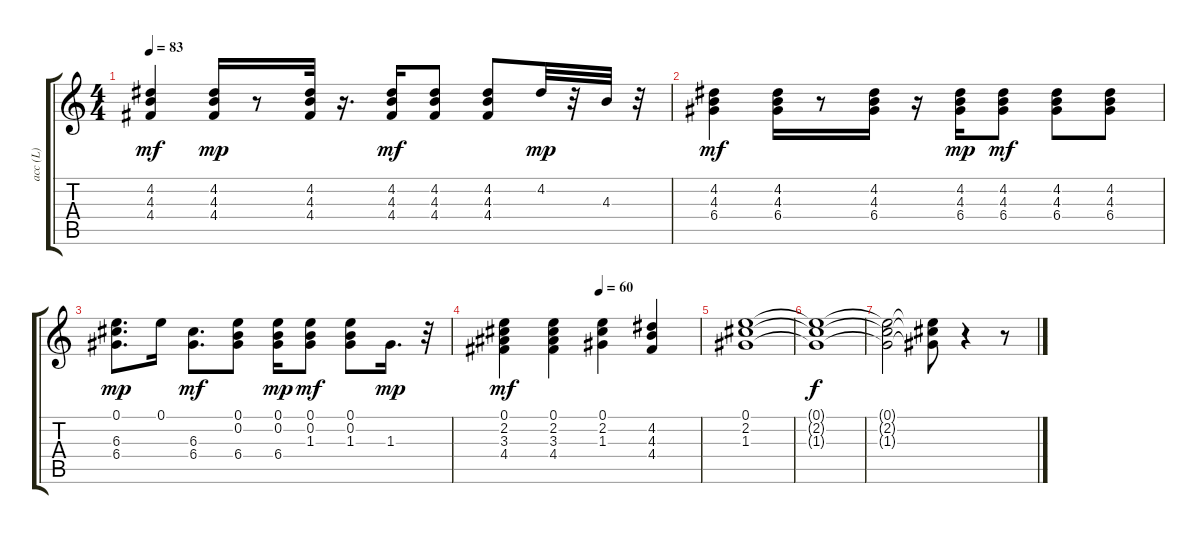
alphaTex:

\track ("acc (L)" "acc (L)") {instrument acousticguitarsteel}
\staff {score tabs}
\tuning (E4 B3 G3 D3 A2 E2) {hide}
\ts (4 4)
\tempo 83
\clef g2
\ks c
(4.2 4.3 4.4).4{dy mf} (4.2 4.3 4.4).16{dy mp} r.8 (4.2 4.3 4.4).32 r.16{d} (4.2 4.3 4.4).16{dy mf} (4.2 4.3 4.4).8 (4.2 4.3 4.4).8 4.2.32{dy mp} r.32 4.3.32 r.32 |
(4.2 4.3 6.4).4{dy mf} (4.2 4.3 6.4).16 r.8 (4.2 4.3 6.4).16 r.16 (4.2 4.3 6.4).16{dy mp} (4.2 4.3 6.4).8{dy mf} (4.2 4.3 6.4).8 (4.2 4.3 6.4).8 |
(0.1 6.3 6.4).8{d dy mp} 0.1.16 (6.3 6.4).8{d dy mf} (0.1 0.2 6.4).8 (0.1 0.2 6.4).16{dy mp} (0.1 0.2 1.3).8{dy mf} (0.1 0.2 1.3).8 1.3.16{d dy mp} r.32 |
\tempo (60 0.4895833333333333)
(0.1 2.2 3.3 4.4).4{dy mf} (0.1 2.2 3.3 4.4).4 (0.1 2.2 1.3).4 (4.2 4.3 4.4).4 |
(0.1 2.2 1.3).1 |
(0.1{t} 2.2{t} 1.3{t}).1{dy f} |
(0.1{t} 2.2{t} 1.3{t}).2 (0.1{t} 2.2{t} 1.3{t}).8 r.4 r.8
